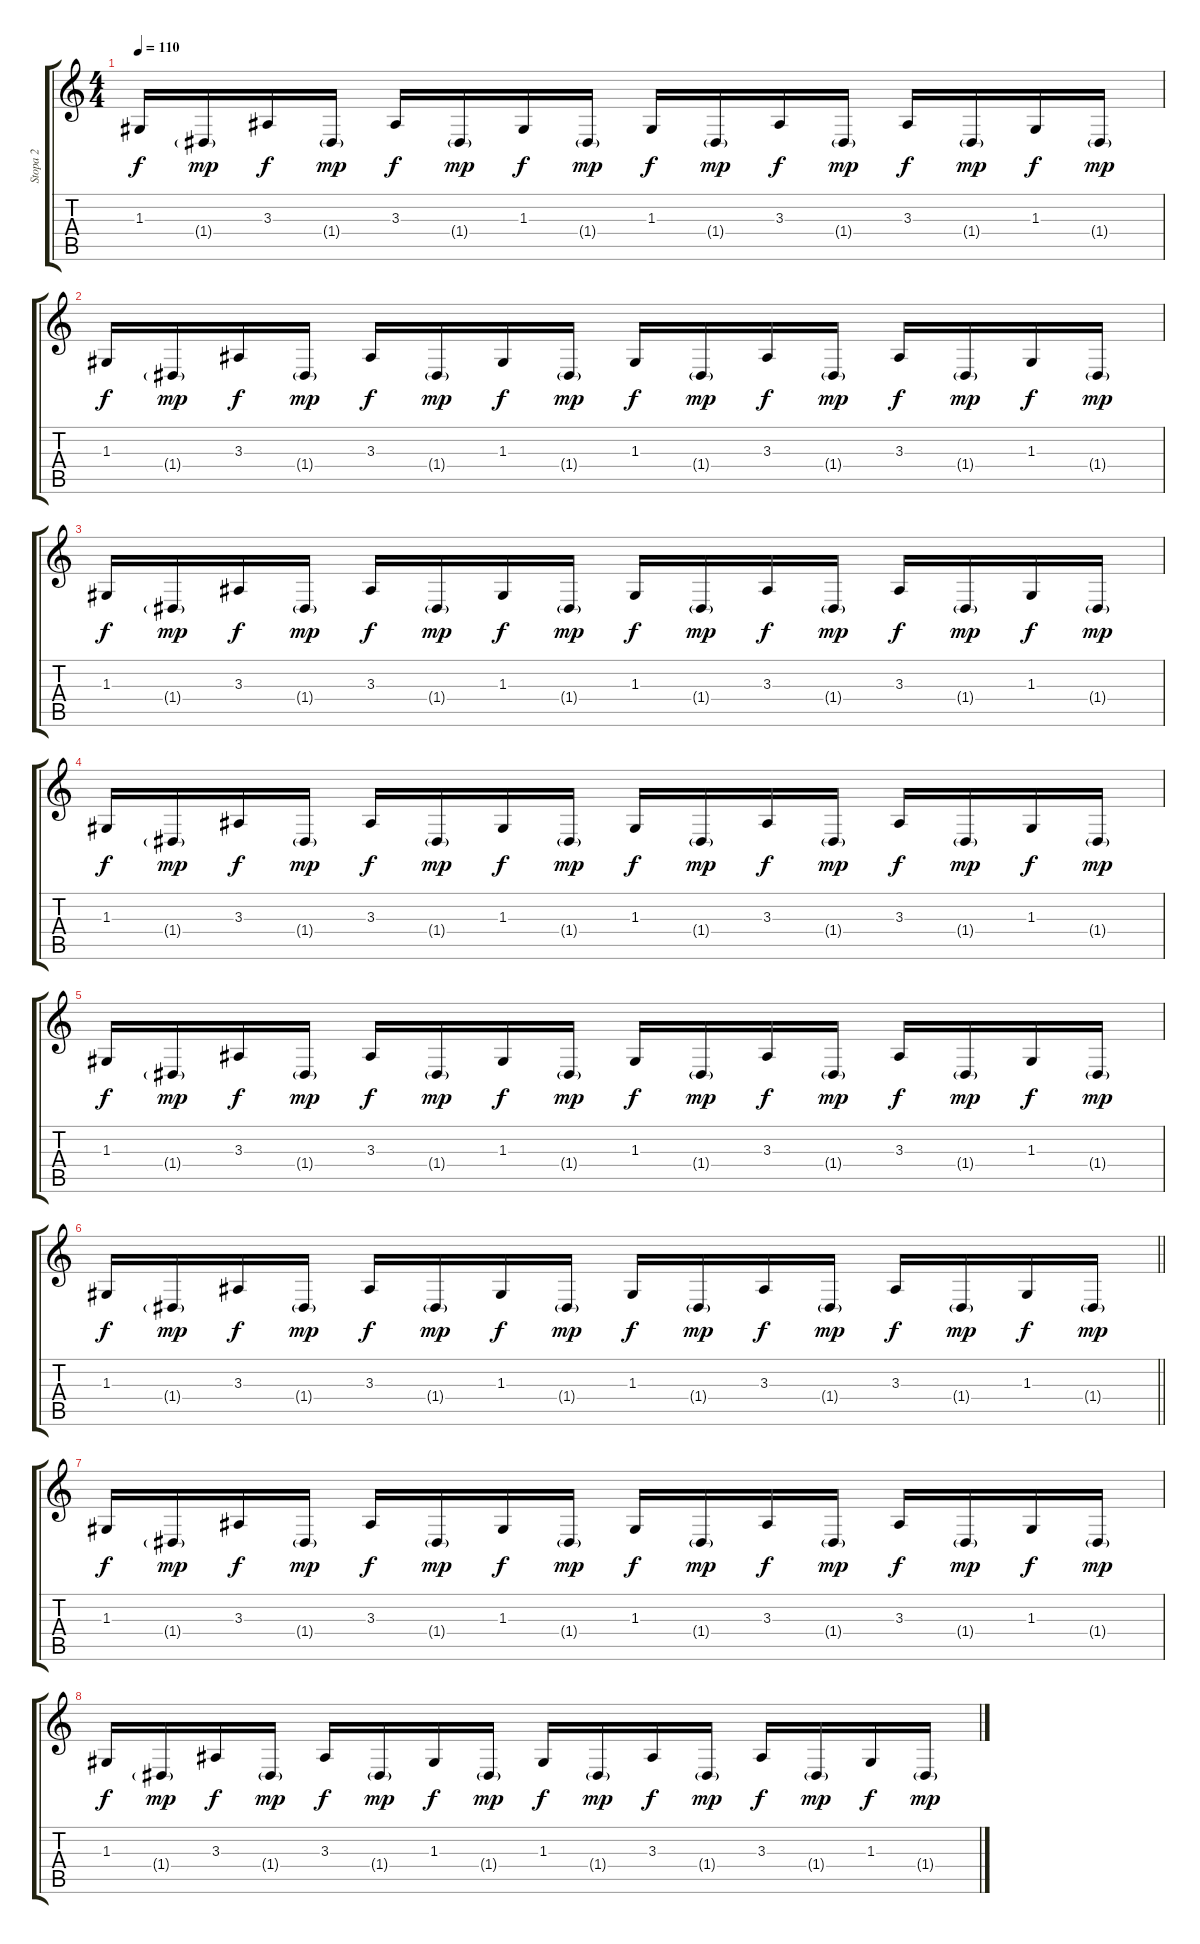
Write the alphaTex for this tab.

\track ("Stopa 2" "Stopa 2") {instrument stringensemble1}
\staff {score tabs}
\tuning (E4 B3 G3 D3 A2 E2) {hide}
\ts (4 4)
\tempo 110
\clef g2
\ks c
1.3.16{dy f} 1.4{g}.16{dy mp} 3.3.16{dy f} 1.4{g}.16{dy mp} 3.3.16{dy f} 1.4{g}.16{dy mp} 1.3.16{dy f} 1.4{g}.16{dy mp} 1.3.16{dy f} 1.4{g}.16{dy mp} 3.3.16{dy f} 1.4{g}.16{dy mp} 3.3.16{dy f} 1.4{g}.16{dy mp} 1.3.16{dy f} 1.4{g}.16{dy mp} |
1.3.16{dy f} 1.4{g}.16{dy mp} 3.3.16{dy f} 1.4{g}.16{dy mp} 3.3.16{dy f} 1.4{g}.16{dy mp} 1.3.16{dy f} 1.4{g}.16{dy mp} 1.3.16{dy f} 1.4{g}.16{dy mp} 3.3.16{dy f} 1.4{g}.16{dy mp} 3.3.16{dy f} 1.4{g}.16{dy mp} 1.3.16{dy f} 1.4{g}.16{dy mp} |
1.3.16{dy f} 1.4{g}.16{dy mp} 3.3.16{dy f} 1.4{g}.16{dy mp} 3.3.16{dy f} 1.4{g}.16{dy mp} 1.3.16{dy f} 1.4{g}.16{dy mp} 1.3.16{dy f} 1.4{g}.16{dy mp} 3.3.16{dy f} 1.4{g}.16{dy mp} 3.3.16{dy f} 1.4{g}.16{dy mp} 1.3.16{dy f} 1.4{g}.16{dy mp} |
1.3.16{dy f} 1.4{g}.16{dy mp} 3.3.16{dy f} 1.4{g}.16{dy mp} 3.3.16{dy f} 1.4{g}.16{dy mp} 1.3.16{dy f} 1.4{g}.16{dy mp} 1.3.16{dy f} 1.4{g}.16{dy mp} 3.3.16{dy f} 1.4{g}.16{dy mp} 3.3.16{dy f} 1.4{g}.16{dy mp} 1.3.16{dy f} 1.4{g}.16{dy mp} |
1.3.16{dy f} 1.4{g}.16{dy mp} 3.3.16{dy f} 1.4{g}.16{dy mp} 3.3.16{dy f} 1.4{g}.16{dy mp} 1.3.16{dy f} 1.4{g}.16{dy mp} 1.3.16{dy f} 1.4{g}.16{dy mp} 3.3.16{dy f} 1.4{g}.16{dy mp} 3.3.16{dy f} 1.4{g}.16{dy mp} 1.3.16{dy f} 1.4{g}.16{dy mp} |
\barLineRight lightlight
1.3.16{dy f} 1.4{g}.16{dy mp} 3.3.16{dy f} 1.4{g}.16{dy mp} 3.3.16{dy f} 1.4{g}.16{dy mp} 1.3.16{dy f} 1.4{g}.16{dy mp} 1.3.16{dy f} 1.4{g}.16{dy mp} 3.3.16{dy f} 1.4{g}.16{dy mp} 3.3.16{dy f} 1.4{g}.16{dy mp} 1.3.16{dy f} 1.4{g}.16{dy mp} |
\section ("" "")
1.3.16{dy f} 1.4{g}.16{dy mp} 3.3.16{dy f} 1.4{g}.16{dy mp} 3.3.16{dy f} 1.4{g}.16{dy mp} 1.3.16{dy f} 1.4{g}.16{dy mp} 1.3.16{dy f} 1.4{g}.16{dy mp} 3.3.16{dy f} 1.4{g}.16{dy mp} 3.3.16{dy f} 1.4{g}.16{dy mp} 1.3.16{dy f} 1.4{g}.16{dy mp} |
1.3.16{dy f} 1.4{g}.16{dy mp} 3.3.16{dy f} 1.4{g}.16{dy mp} 3.3.16{dy f} 1.4{g}.16{dy mp} 1.3.16{dy f} 1.4{g}.16{dy mp} 1.3.16{dy f} 1.4{g}.16{dy mp} 3.3.16{dy f} 1.4{g}.16{dy mp} 3.3.16{dy f} 1.4{g}.16{dy mp} 1.3.16{dy f} 1.4{g}.16{dy mp}
